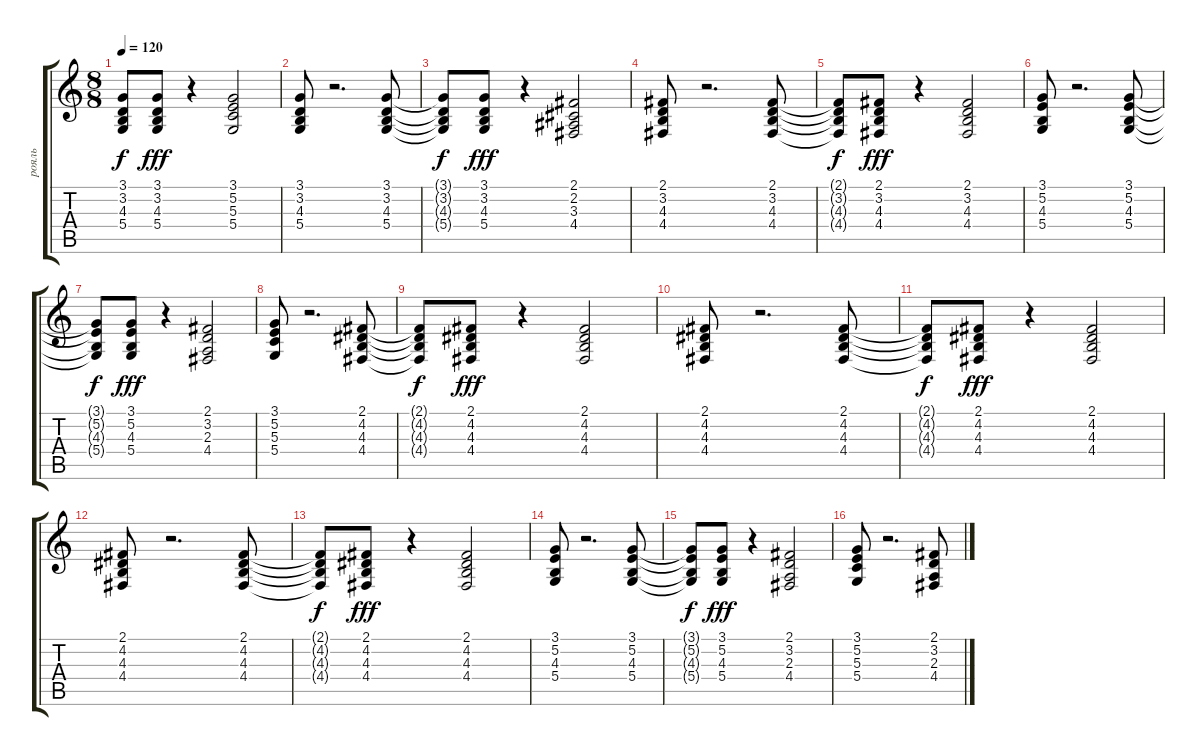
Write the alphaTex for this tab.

\track ("рояль" "рояль") {instrument brightacousticpiano}
\staff {score tabs}
\tuning (E4 B3 G3 D3 A2 E2) {hide}
\ts (8 8)
\tempo 120
\clef g2
\ks c
(3.1{t} 3.2{t} 4.3{t} 5.4{t}).8{dy f} (3.1 3.2 4.3 5.4).8{dy fff} r.4 (3.1 5.2 5.3 5.4).2 |
(3.1 3.2 4.3 5.4).8 r.2{d} (3.1 3.2 4.3 5.4).8 |
(3.1{t} 3.2{t} 4.3{t} 5.4{t}).8{dy f} (3.1 3.2 4.3 5.4).8{dy fff} r.4 (2.1 2.2 3.3 4.4).2 |
(2.1 3.2 4.3 4.4).8 r.2{d} (2.1 3.2 4.3 4.4).8 |
(2.1{t} 3.2{t} 4.3{t} 4.4{t}).8{dy f} (2.1 3.2 4.3 4.4).8{dy fff} r.4 (2.1 3.2 4.3 4.4).2 |
(3.1 5.2 4.3 5.4).8 r.2{d} (3.1 5.2 4.3 5.4).8 |
(3.1{t} 5.2{t} 4.3{t} 5.4{t}).8{dy f} (3.1 5.2 4.3 5.4).8{dy fff} r.4 (2.1 3.2 2.3 4.4).2 |
(3.1 5.2 5.3 5.4).8 r.2{d} (2.1 4.2 4.3 4.4).8 |
(2.1{t} 4.2{t} 4.3{t} 4.4{t}).8{dy f} (2.1 4.2 4.3 4.4).8{dy fff} r.4 (2.1 4.2 4.3 4.4).2 |
(2.1 4.2 4.3 4.4).8 r.2{d} (2.1 4.2 4.3 4.4).8 |
(2.1{t} 4.2{t} 4.3{t} 4.4{t}).8{dy f} (2.1 4.2 4.3 4.4).8{dy fff} r.4 (2.1 4.2 4.3 4.4).2 |
(2.1 4.2 4.3 4.4).8 r.2{d} (2.1 4.2 4.3 4.4).8 |
(2.1{t} 4.2{t} 4.3{t} 4.4{t}).8{dy f} (2.1 4.2 4.3 4.4).8{dy fff} r.4 (2.1 4.2 4.3 4.4).2 |
(3.1 5.2 4.3 5.4).8 r.2{d} (3.1 5.2 4.3 5.4).8 |
(3.1{t} 5.2{t} 4.3{t} 5.4{t}).8{dy f} (3.1 5.2 4.3 5.4).8{dy fff} r.4 (2.1 3.2 2.3 4.4).2 |
(3.1 5.2 5.3 5.4).8 r.2{d} (2.1 3.2 2.3 4.4).8
